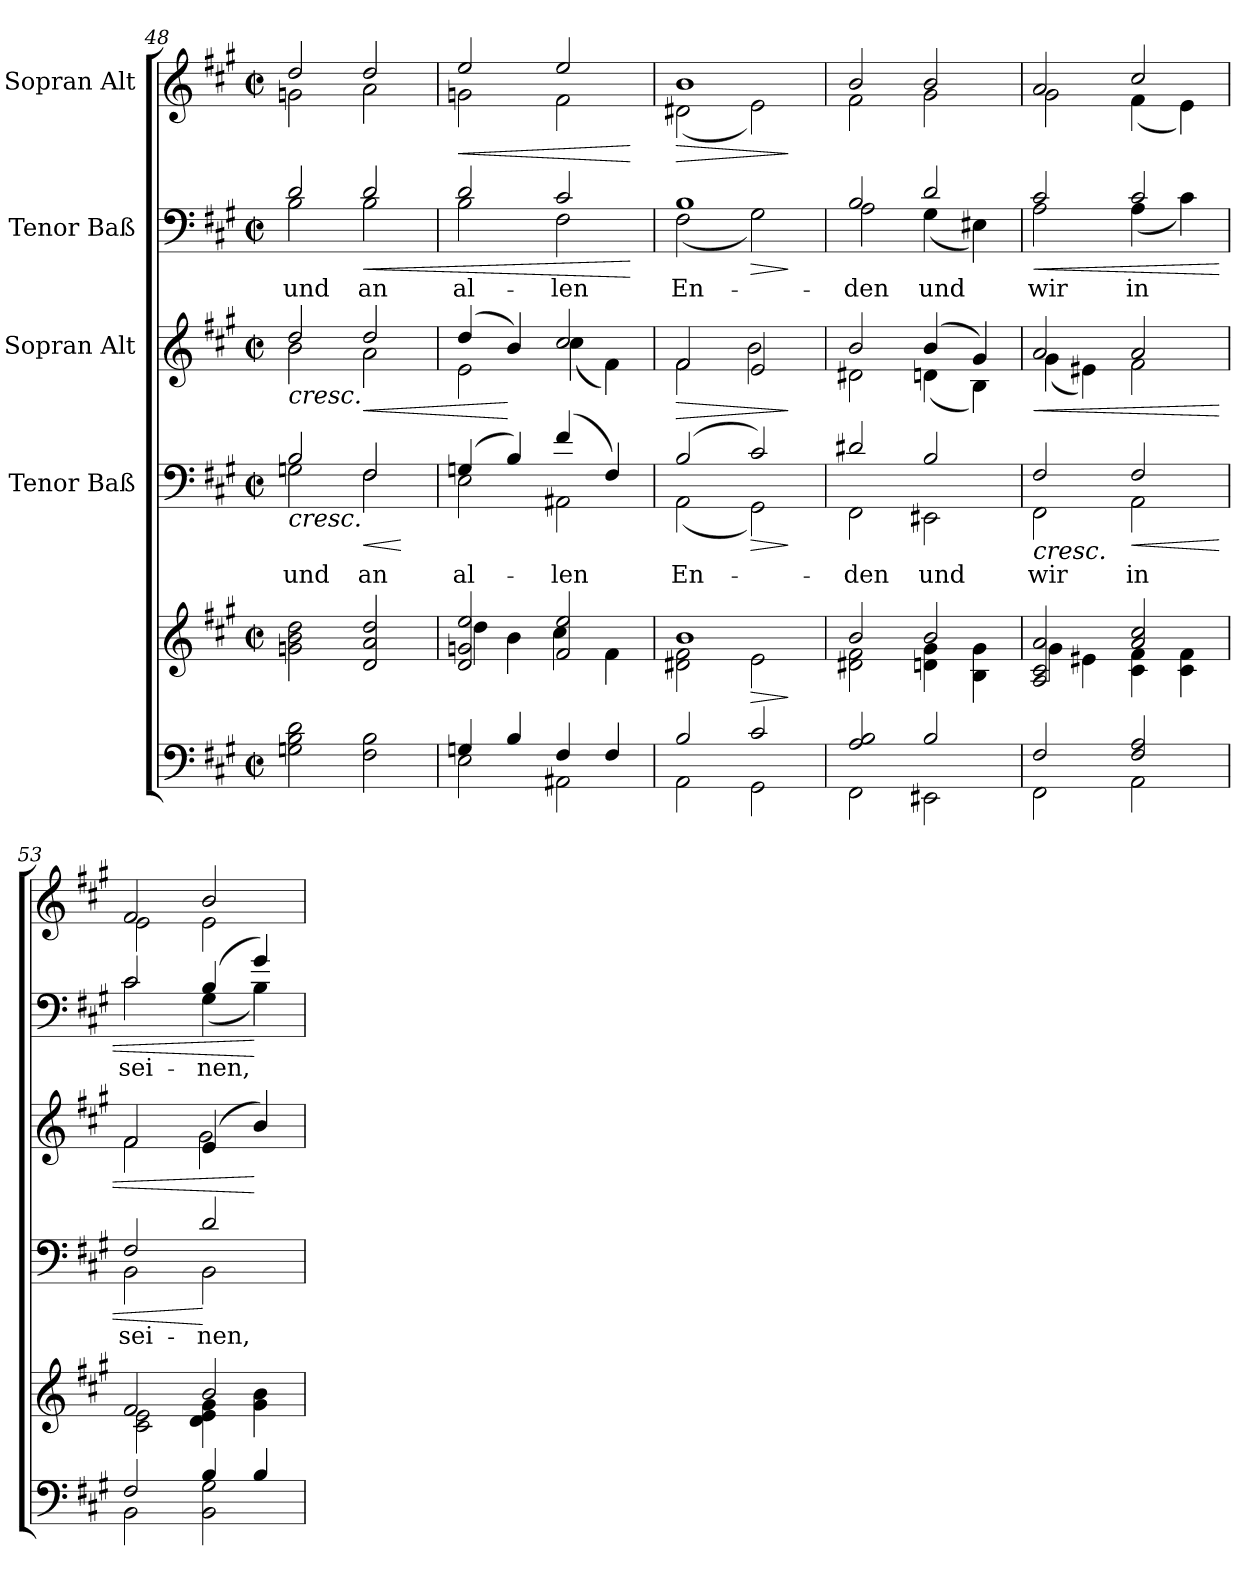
**kern	**kern	**dynam	**kern	**text	**dynam	**kern	**dynam	**kern	**text	**dynam	**kern	**dynam
*part5	*part5	*part5	*part4	*part4	*part4	*part3	*part3	*part2	*part2	*part2	*part1	*part1
*staff6	*staff5	*staff5/6	*staff4	*staff4	*staff4	*staff3	*staff3	*staff2	*staff2	*staff2	*staff1	*staff1
*	*	*	*I"Tenor Baß	*	*	*I"Sopran Alt	*	*I"Tenor Baß	*	*	*I"Sopran Alt	*
*clefF4	*clefG2	*	*clefF4	*	*	*clefG2	*	*clefF4	*	*	*clefG2	*
*k[f#c#g#]	*k[f#c#g#]	*	*k[f#c#g#]	*	*	*k[f#c#g#]	*	*k[f#c#g#]	*	*	*k[f#c#g#]	*
*A:	*A:	*	*A:	*	*	*A:	*	*A:	*	*	*A:	*
*M2/2	*M2/2	*	*M2/2	*	*	*M2/2	*	*M2/2	*	*	*M2/2	*
*met(c|)	*met(c|)	*	*met(c|)	*	*	*met(c|)	*	*met(c|)	*	*	*met(c|)	*
=48	=48	=48	=48	=48	=48	=48	=48	=48	=48	=48	=48	=48
*	*	*	*^	*	*	*	*	*	*	*	*	*
!	!	!	!	!	!	!LO:HP:b	!	!LO:HP:b	!	!	!	!	!
*	*	*	*	*	*	*	*^	*	*^	*	*	*^	*
2Gn\ 2B\ 2d\	2gn\ 2b\ 2dd\	.	2B/	2Gn\	und	<	2dd/	2b\	<	2d/	2B\	und	.	2dd/	2gn\	.
!	!	!	!	!	!	!LO:HP:b	!	!	!LO:HP:b	!	!	!	!LO:HP:b	!	!	!
2F#\ 2B\	2d/ 2a/ 2dd/	.	2F#/	2F#\	an	<	2dd/	2a\	<	2d/	2B\	an	<	2dd/	2a\	.
*	*	*	*v	*v	*	*	*	*	*	*v	*v	*	*	*v	*v	*
*	*	*	*	*	*	*v	*v	*	*	*	*	*	*
.	.	.	.	.	[	.	.	.	.	.	.	.
=49	=49	=49	=49	=49	=49	=49	=49	=49	=49	=49	=49	=49
*^	*^	*	*^	*	*	*^	*	*^	*	*	*	*
!	!	!	!	!	!	!	!	!	!	!	!	!	!	!	!	!	!LO:HP:b
*	*	*	*	*	*	*	*	*	*	*	*	*	*	*	*	*^	*
4Gn/	2E\	2d/ 2gn/ 2ee/	4dd\	.	(4Gn/	2E\	al-	.	(4dd/	2e\	.	2d/	2B\	al-	.	2ee/	2gn\	<
4B/	.	.	4b\	.	4B/)	.	.	[	4b/)	.	[	.	.	.	.	.	.	.
4F#/	2AA#X\	2f#/ 2ee/	4cc#\	.	(4f#/	2AA#X\	-len	.	2cc#/	(4cc#\	[	2c#/	2F#\	-len	.	2ee/	2f#\	.
4F#/	.	.	4f#\	.	4F#/)	.	.	.	.	4f#\)	.	.	.	.	.	.	.	.
*v	*v	*	*	*	*v	*v	*	*	*v	*v	*	*v	*v	*	*	*v	*v	*
*	*v	*v	*	*	*	*	*	*	*	*	*	*	*
.	.	.	.	.	.	.	.	.	.	[	.	[
=50	=50	=50	=50	=50	=50	=50	=50	=50	=50	=50	=50	=50
*^	*^	*	*^	*	*	*	*	*	*	*	*	*
!	!	!	!	!	!	!	!	!	!	!LO:HP:b	!	!	!	!	!LO:HP:b
*	*	*	*	*	*	*	*	*	*^	*	*^	*	*	*^	*
2B/	2AA\	1b	2d#X\ 2f#\	.	(2B/	(2AA\	En-	.	2f#/	2f#\	>	1B	(2F#\	En-	.	1b	(2d#X\	>
!	!	!	!	!LO:HP:b	!	!	!	!LO:HP:b	!	!	!	!	!	!	!LO:HP:b	!	!	!
2c#/	2GG#\	.	2e\	>	2c#/)	2GG#\)	.	>	2e/	2b\	.	.	2G#\)	.	>	.	2e\)	.
*v	*v	*	*	*	*v	*v	*	*	*v	*v	*	*v	*v	*	*	*v	*v	*
*	*v	*v	*	*	*	*	*	*	*	*	*	*	*
.	.	]	.	.	]	.	]	.	.	]	.	]
=51	=51	=51	=51	=51	=51	=51	=51	=51	=51	=51	=51	=51
*^	*^	*	*^	*	*	*^	*	*^	*	*	*^	*
2A/ 2B/	2FF#\	2b/	2d#X\ 2f#\	.	2d#X/	2FF#\	-den	.	2b/	2d#X\	.	2B/	2A\	-den	.	2b/	2f#\	.
2B/	2EE#X\	2b/	4dn\ 4g#\	.	2B/	2EE#X\	und	.	(4b/	(4dn\	.	2d/	(4G#\	und	.	2b/	2g#\	.
.	.	.	4B\ 4g#\	.	.	.	.	.	4g#/)	4B\)	.	.	4E#X\)	.	.	.	.	.
!!LO:LB:g=z	!!
=52	=52	=52	=52	=52	=52	=52	=52	=52	=52	=52	=52	=52	=52	=52	=52	=52	=52	=52
!	!	!	!	!	!	!	!	!LO:HP:b	!	!	!LO:HP:b	!	!	!	!LO:HP:b	!	!	!
2F#/	2FF#\	2A/ 2c#/ 2a/	4g#\	.	2F#/	2FF#\	wir	<	2a/	(4g#\	<	2c#/	2A\	wir	<	2a/	2g#\	.
.	.	.	4e#X\	.	.	.	.	.	.	4e#X\)	.	.	.	.	.	.	.	.
!	!	!	!	!	!	!	!	!LO:HP:b	!	!	!	!	!	!	!	!	!	!
2F#/ 2A/	2AA\	2a/ 2cc#/	4c#\ 4f#\	.	2F#/	2AA\	in	<	2a/	2f#\	.	2c#/	(4A\	in	.	2cc#/	(4f#\	.
.	.	.	4c#\ 4f#\	.	.	.	.	.	.	.	.	.	4c#\)	.	.	.	4e\)	.
=53	=53	=53	=53	=53	=53	=53	=53	=53	=53	=53	=53	=53	=53	=53	=53	=53	=53	=53
2F#/	2BB\	2f#/	2c#\ 2e\	.	2F#/	2BB\	sei-	.	2f#/	2f#\	.	2c#/	2c#\	sei-	.	2f#/	2e\	.
4B/	2BB\ 2G#\	2b/	4d\ 4e\ 4g#\	.	2d/	2BB\	-nen,	[	(4e/	2g#\	.	(4B/	(4G#\	-nen,	.	2b/	2e\	.
4B/	.	.	4g#\ 4b\	.	.	.	.	.	4b/)	.	[	4g#/)	4B\)	.	[	.	.	.
*v	*v	*	*	*	*v	*v	*	*	*v	*v	*	*v	*v	*	*	*v	*v	*
*	*v	*v	*	*	*	*	*	*	*	*	*	*	*
.	.	.	.	.	[	.	.	.	.	.	.	.
=	=	=	=	=	=	=	=	=	=	=	=	=
*-	*-	*-	*-	*-	*-	*-	*-	*-	*-	*-	*-	*-
